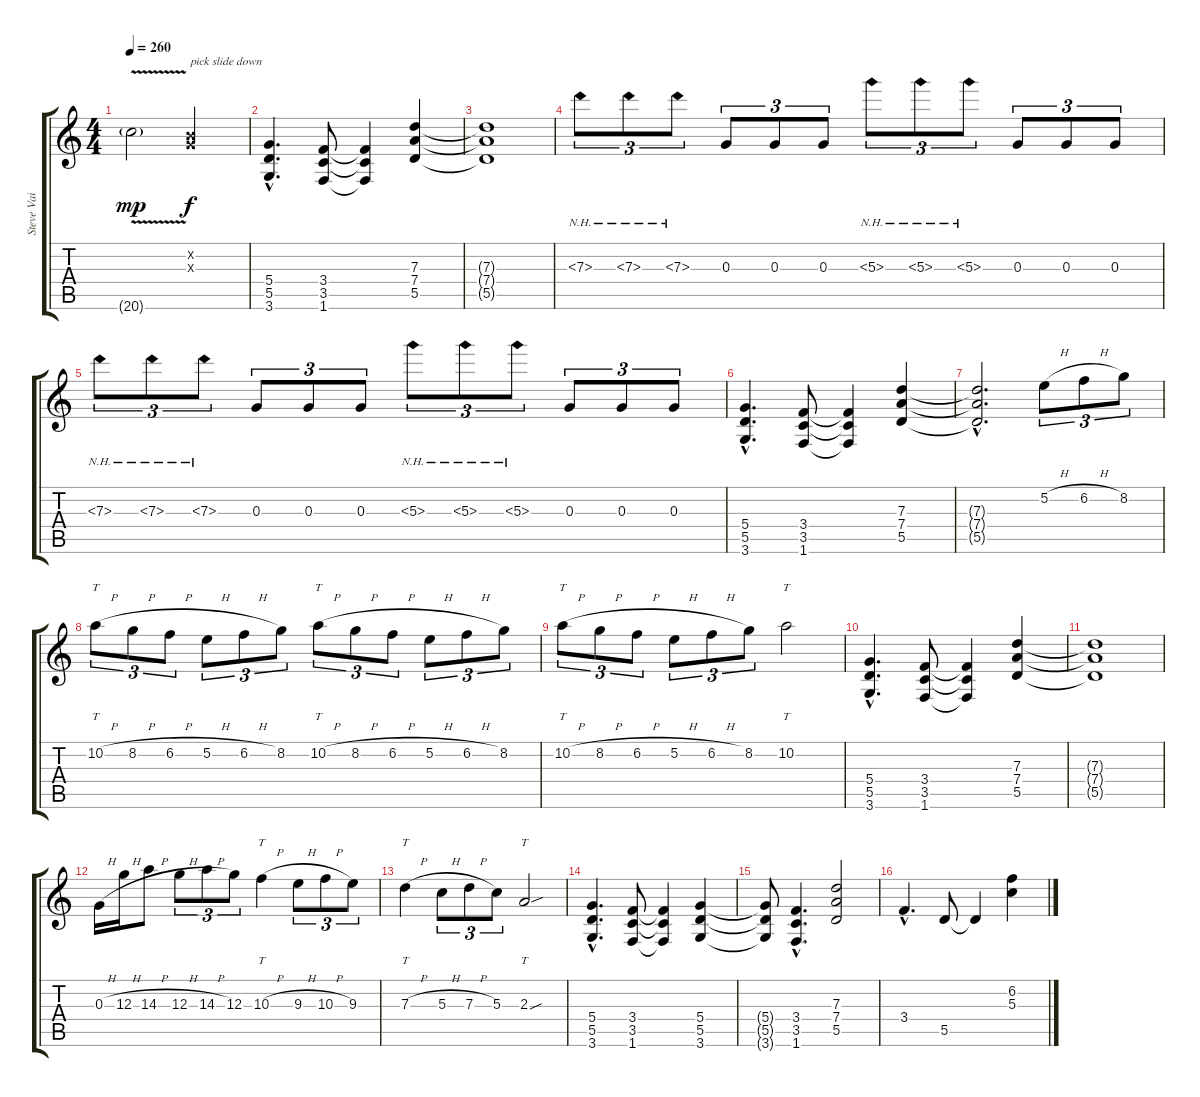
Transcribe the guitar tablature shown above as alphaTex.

\track ("Steve Vai" "Steve Vai") {instrument distortionguitar}
\staff {score tabs}
\tuning (E4 B3 G3 D3 A2 E2) {hide}
\ts (4 4)
\tempo 260
\clef g2
\ks c
20.6{v g}.2{dy mp} (0.2{x} 0.3{x}).2{txt "pick slide down" dy f} |
(5.4{hac} 5.5{hac} 3.6{hac}).4{d} (3.4 3.5 1.6).8 (3.4{t} 3.5{t} 1.6{t}).4 (7.3 7.4 5.5).4 |
(7.3{t} 7.4{t} 5.5{t}).1 |
7.3{nh}.8{tu (3 2)} 7.3{nh}.8{tu (3 2)} 7.3{nh}.8{tu (3 2)} 0.3.8{tu (3 2)} 0.3.8{tu (3 2)} 0.3.8{tu (3 2)} 5.3{nh}.8{tu (3 2)} 5.3{nh}.8{tu (3 2)} 5.3{nh}.8{tu (3 2)} 0.3.8{tu (3 2)} 0.3.8{tu (3 2)} 0.3.8{tu (3 2)} |
7.3{nh}.8{tu (3 2)} 7.3{nh}.8{tu (3 2)} 7.3{nh}.8{tu (3 2)} 0.3.8{tu (3 2)} 0.3.8{tu (3 2)} 0.3.8{tu (3 2)} 5.3{nh}.8{tu (3 2)} 5.3{nh}.8{tu (3 2)} 5.3{nh}.8{tu (3 2)} 0.3.8{tu (3 2)} 0.3.8{tu (3 2)} 0.3.8{tu (3 2)} |
(5.4{hac} 5.5{hac} 3.6{hac}).4{d} (3.4 3.5 1.6).8 (3.4{t} 3.5{t} 1.6{t}).4 (7.3 7.4 5.5).4 |
(7.3{hac t} 7.4{hac t} 5.5{hac t}).2{d} 5.2{h}.8{tu (3 2)} 6.2{h}.8{tu (3 2)} 8.2.8{tu (3 2)} |
10.2{h}.8{tt tu (3 2)} 8.2{h}.8{tu (3 2)} 6.2{h}.8{tu (3 2)} 5.2{h}.8{tu (3 2)} 6.2{h}.8{tu (3 2)} 8.2.8{tu (3 2)} 10.2{h}.8{tt tu (3 2)} 8.2{h}.8{tu (3 2)} 6.2{h}.8{tu (3 2)} 5.2{h}.8{tu (3 2)} 6.2{h}.8{tu (3 2)} 8.2.8{tu (3 2)} |
10.2{h}.8{tt tu (3 2)} 8.2{h}.8{tu (3 2)} 6.2{h}.8{tu (3 2)} 5.2{h}.8{tu (3 2)} 6.2{h}.8{tu (3 2)} 8.2.8{tu (3 2)} 10.2.2{tt} |
(5.4{hac} 5.5{hac} 3.6{hac}).4{d} (3.4 3.5 1.6).8 (3.4{t} 3.5{t} 1.6{t}).4 (7.3 7.4 5.5).4 |
(7.3{t} 7.4{t} 5.5{t}).1 |
0.3{h}.16 12.3{h}.16 14.3{h}.8 12.3{h}.8{tu (3 2)} 14.3{h}.8{tu (3 2)} 12.3.8{tu (3 2)} 10.3{h}.4{tt} 9.3{h}.8{tu (3 2)} 10.3{h}.8{tu (3 2)} 9.3.8{tu (3 2)} |
7.3{h}.4{tt} 5.3{h}.8{tu (3 2)} 7.3{h}.8{tu (3 2)} 5.3.8{tu (3 2)} 2.3{sou}.2{tt} |
(5.4{hac} 5.5{hac} 3.6{hac}).4{d} (3.4 3.5 1.6).8 (3.4{t} 3.5{t} 1.6{t}).4 (5.4 5.5 3.6).4 |
(5.4{t} 5.5{t} 3.6{t}).8 (3.4{hac} 3.5{hac} 1.6{hac}).4{d} (7.3 7.4 5.5).2 |
3.4{hac}.4{d} 5.5.8 5.5{t}.4 (6.2 5.3).4
